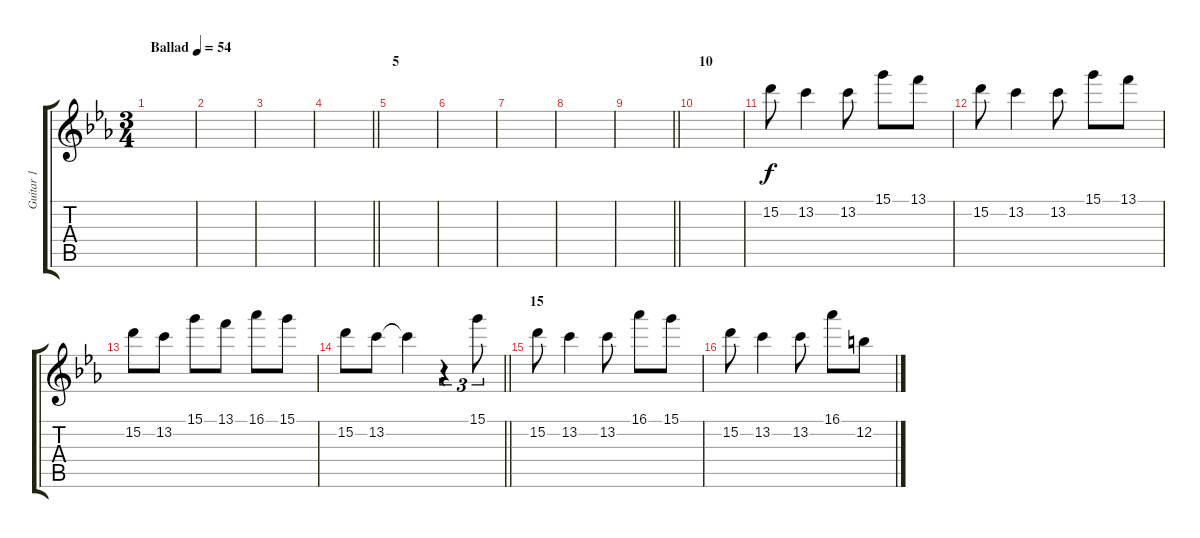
\track ("Guitar 1" "Guitar 1") {instrument acousticguitarnylon}
\staff {score tabs}
\tuning (E4 B3 G3 D3 A2 E2) {hide}
\ts (3 4)
\tempo (54 "Ballad")
\clef g2
\ks eb
|
|
|
\barLineRight lightlight
|
\section ("" "5")
|
|
|
|
\barLineRight lightlight
|
\section ("" "10")
|
15.2.8 13.2.4 13.2.8 15.1.8 13.1.8 |
15.2.8 13.2.4 13.2.8 15.1.8 13.1.8 |
15.2.8 13.2.8 15.1.8 13.1.8 16.1.8 15.1.8 |
\barLineRight lightlight
15.2.8 13.2.8 13.2{t}.4 r.4{tu (3 2)} 15.1.8{tu (3 2)} |
\section ("" "15")
15.2.8 13.2.4 13.2.8 16.1.8 15.1.8 |
15.2.8 13.2.4 13.2.8 16.1.8 12.2.8
